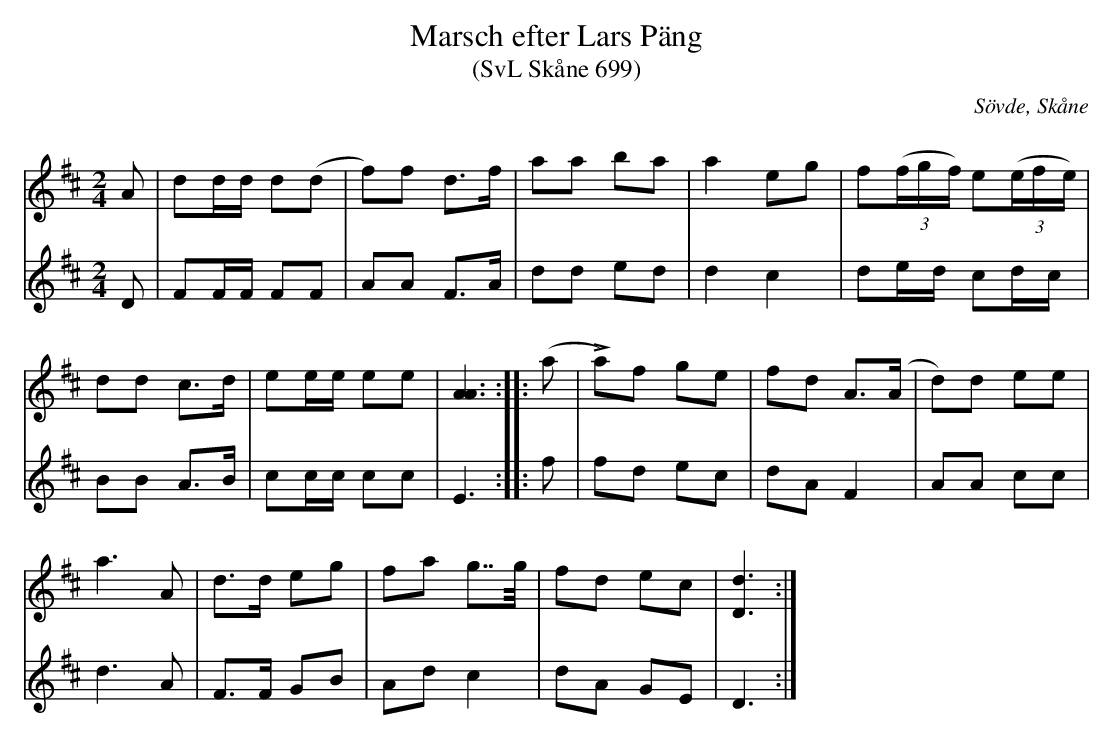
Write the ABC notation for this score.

X:1
T: Marsch efter Lars Päng
T: (SvL Skåne 699)
O: Sövde, Skåne
Q: 100
L: 1/8
M: 2/4
K: D
V:1
A|dd/d/ d(d|f)f d>f|aa ba|a2 eg|f((3f/g/f/) e((3e/f/e/)|
dd c>d|ee/e/ ee|[A3A3]::(a|La)f ge|fd A>(A|d)d ee|
a3 A|d>d eg|fa g>>g|fd ec|[d3D3] :|
V:2
D|FF/F/ FF|AA F>A|dd ed|d2 c2|de/d/ cd/c/|
BB A>B|cc/c/ cc|E3::f|fd ec|dA F2|AA cc|
d3 A|F>F GB|Ad c2|dA GE|D3:|
